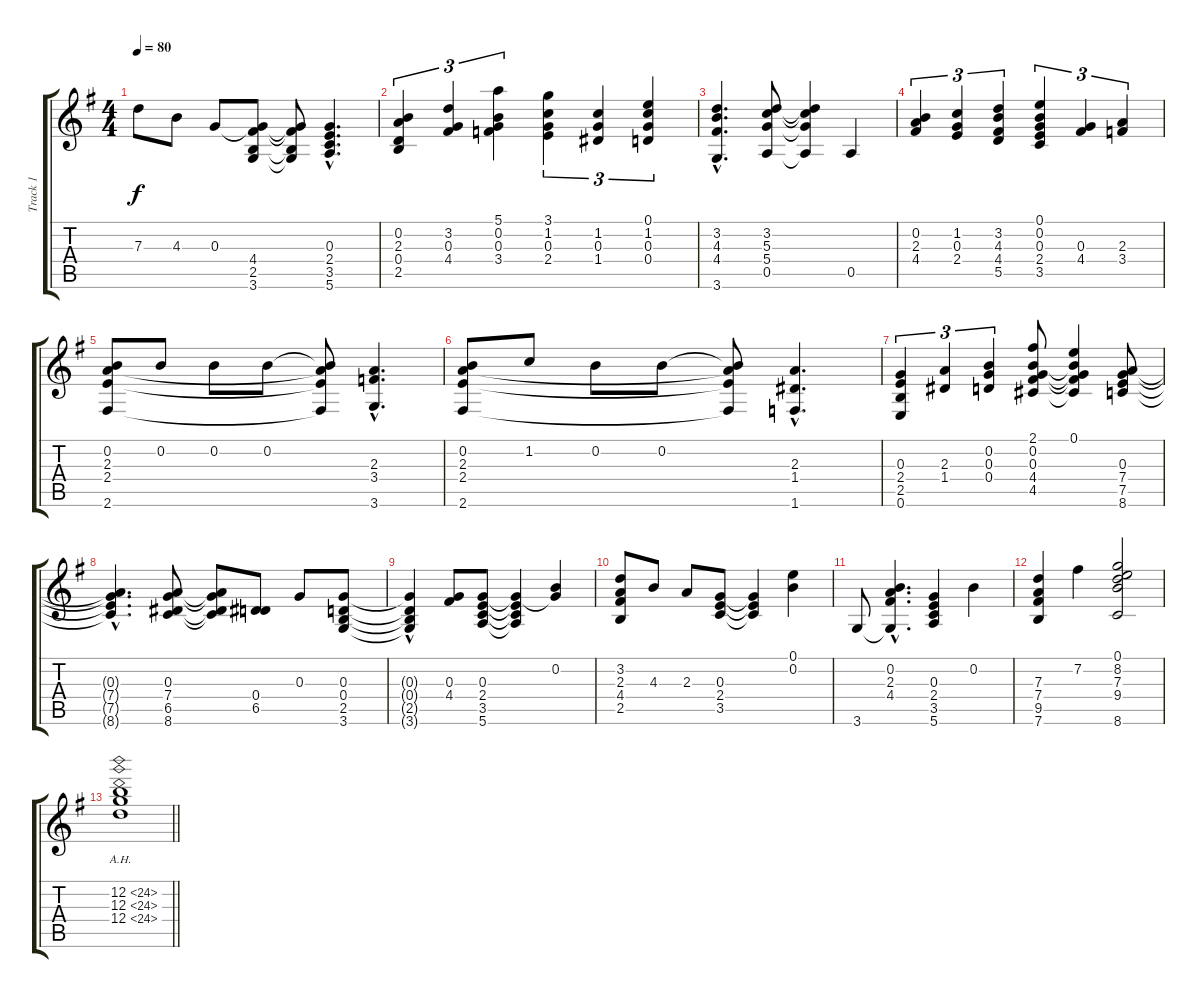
\track ("Track 1" "Track 1") {instrument acousticguitarnylon}
\staff {score tabs}
\tuning (E4 B3 G3 D3 A2 E2) {hide}
\ts (4 4)
\tempo 80
\clef g2
\ks g
7.3.8{dy f} 4.3.8 0.3.8 (0.3{t} 4.4 2.5 3.6).8 (0.3{t} 4.4{t} 2.5{t} 3.6{t}).8 (0.3{hac} 2.4{hac} 3.5{hac} 5.6{hac}).4{d} |
(0.2 2.3 0.4 2.5).4{tu (3 2)} (3.2 0.3 4.4).4{tu (3 2)} (5.1 0.2 0.3 3.4).4{tu (3 2)} (3.1 1.2 0.3 2.4).4{tu (3 2)} (1.2 0.3 1.4).4{tu (3 2)} (0.1 1.2 0.3 0.4).4{tu (3 2)} |
(3.2{hac} 4.3{hac} 4.4{hac} 3.6{hac}).4{d} (3.2 5.3 5.4 0.5).8 (3.2{t} 5.3{t} 5.4{t} 0.5{t}).4 0.5.4 |
(0.2 2.3 4.4).4{tu (3 2)} (1.2 0.3 2.4).4{tu (3 2)} (3.2 4.3 4.4 5.5).4{tu (3 2)} (0.1 0.2 0.3 2.4 3.5).4{tu (3 2)} (0.3 4.4).4{tu (3 2)} (2.3 3.4).4{tu (3 2)} |
(0.2 2.3 2.4 2.6).8 0.2.8 0.2.8 0.2.8 (0.2{t} 2.3{t} 2.4{t} 2.6{t}).8 (2.3{hac} 3.4{hac} 3.6{hac}).4{d} |
(0.2 2.3 2.4 2.6).8 1.2.8 0.2.8 0.2.8 (0.2{t} 2.3{t} 2.4{t} 2.6{t}).8 (2.3{hac} 1.4{hac} 1.6{hac}).4{d} |
(0.3 2.4 2.5 0.6).4{tu (3 2)} (2.3 1.4).4{tu (3 2)} (0.2 0.3 0.4).4{tu (3 2)} (2.1 0.2 0.3 4.4 4.5).8 (0.1 0.2{t} 0.3{t} 4.4{t} 4.5{t}).4 (0.3 7.4 7.5 8.6).8 |
(0.3{hac t} 7.4{t} 7.5{hac t} 8.6{hac t}).4{d} (0.3 7.4 6.5 8.6).8 (0.3{t} 7.4{t} 6.5{t} 8.6{t}).8 (0.4 6.5).8 0.3.8 (0.3 0.4 2.5 3.6).8 |
(0.3{t} 0.4{hac t} 2.5{hac t} 3.6{hac t}).4 (0.3 4.4).8 (0.3 2.4 3.5 5.6).8 (0.3{t} 2.4{t} 3.5{t} 5.6{t}).4 (0.2 0.3{t}).4 |
(3.2 2.3 4.4 2.5).8 4.3.8 2.3.8 (0.3 2.4 3.5).8 (0.3{t} 2.4{t} 3.5{t}).4 (0.1 0.2).4 |
3.6.8 (0.2{hac} 2.3{hac} 4.4{hac} 3.6{hac t}).4{d} (0.3 2.4 3.5 5.6).4 0.2.4 |
(7.3 7.4 9.5 7.6).4 7.2.4 (0.1 8.2 7.3 9.4 8.6).2 |
\barLineRight lightlight
(12.2{ah 12} 12.3{ah 12} 12.4{ah 12}).1
